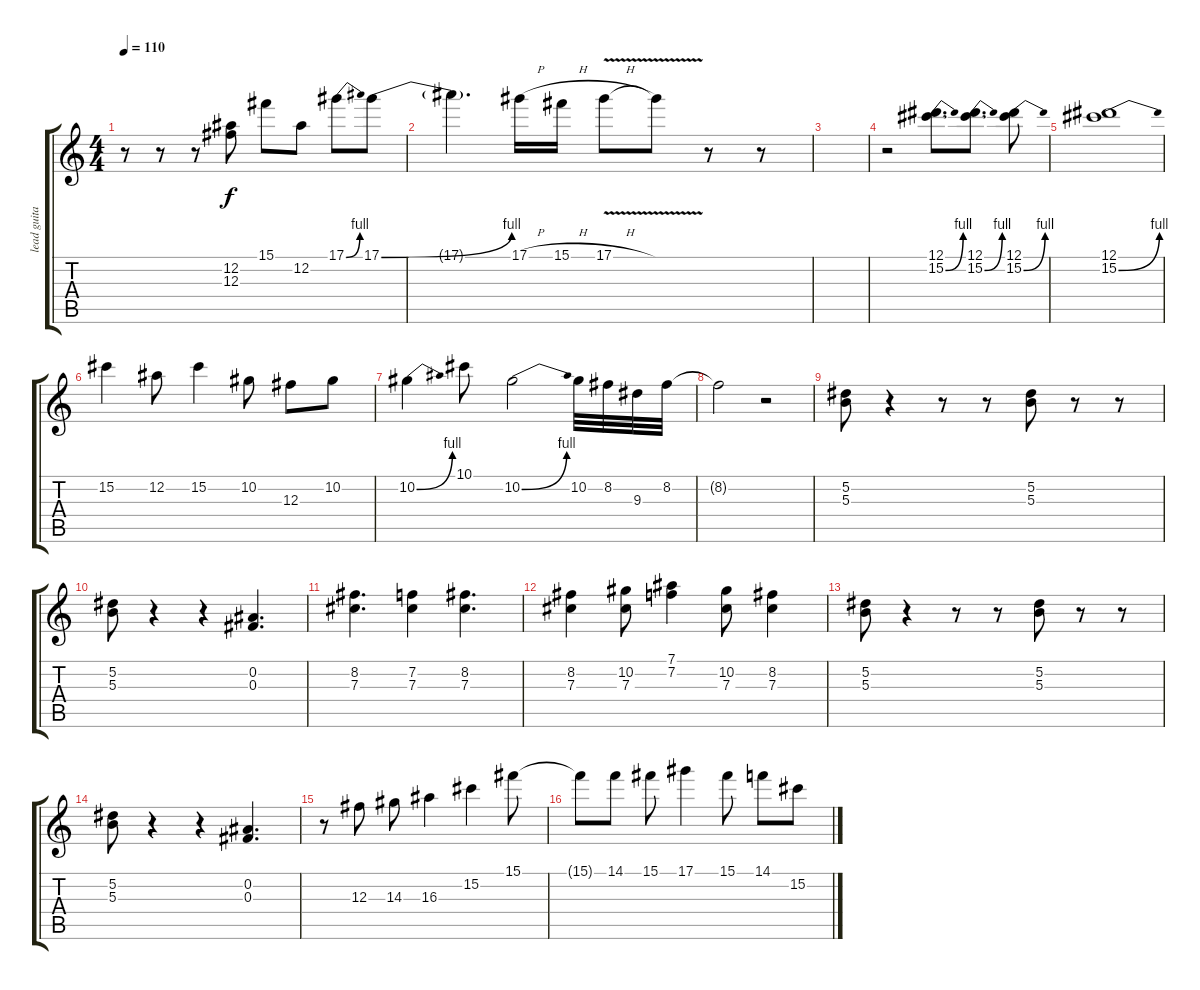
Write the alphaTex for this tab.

\track ("lead guitar" "lead guita") {instrument overdrivenguitar}
\staff {score tabs}
\tuning (Eb4 Bb3 Gb3 Db3 Ab2 Eb2) {hide}
\ts (4 4)
\tempo 110
\clef g2
\ks c
r.8{dy f volume 12 instrument overdrivenguitar} r.8 r.8 (12.2 12.3).8 15.1.8 12.2.8 17.1{be (bend 0 0 60 4)}.8 17.1{be (bend 0 0 60 4)}.8 |
17.1{t}.4{d} 17.1{h}.16 15.1{h}.16 17.1{v h}.8 17.1{t}.8 r.8 r.8 |
|
r.2 (12.1 15.2{be (bend 0 0 60 4)}).8{d} (12.1 15.2{be (bend 0 0 60 4)}).8{d} (12.1 15.2{be (bend 0 0 60 4)}).8 |
(12.1 15.2{be (bend 0 0 60 4)}).1 |
15.2.4 12.2.8 15.2.4 10.2.8 12.3.8 10.2.8 |
10.2{be (bend 0 0 60 4)}.4 10.1.8 10.2{be (bend 0 0 60 4)}.2 10.2.32 8.2.32 9.3.32 8.2.32 |
8.2{t}.2 r.2 |
(5.2 5.3).8 r.4 r.8 r.8 (5.2 5.3).8 r.8 r.8 |
(5.2 5.3).8 r.4 r.4 (0.2 0.3).4{d} |
(8.2 7.3).4{d} (7.2 7.3).4 (8.2 7.3).4{d} |
(8.2 7.3).4 (10.2 7.3).8 (7.1 7.2).4 (10.2 7.3).8 (8.2 7.3).4 |
(5.2 5.3).8 r.4 r.8 r.8 (5.2 5.3).8 r.8 r.8 |
(5.2 5.3).8 r.4 r.4 (0.2 0.3).4{d} |
r.8 12.3.8 14.3.8 16.3.4 15.2.4 15.1.8 |
15.1{t}.8 14.1.8 15.1.8 17.1.4 15.1.8 14.1.8 15.2.8
